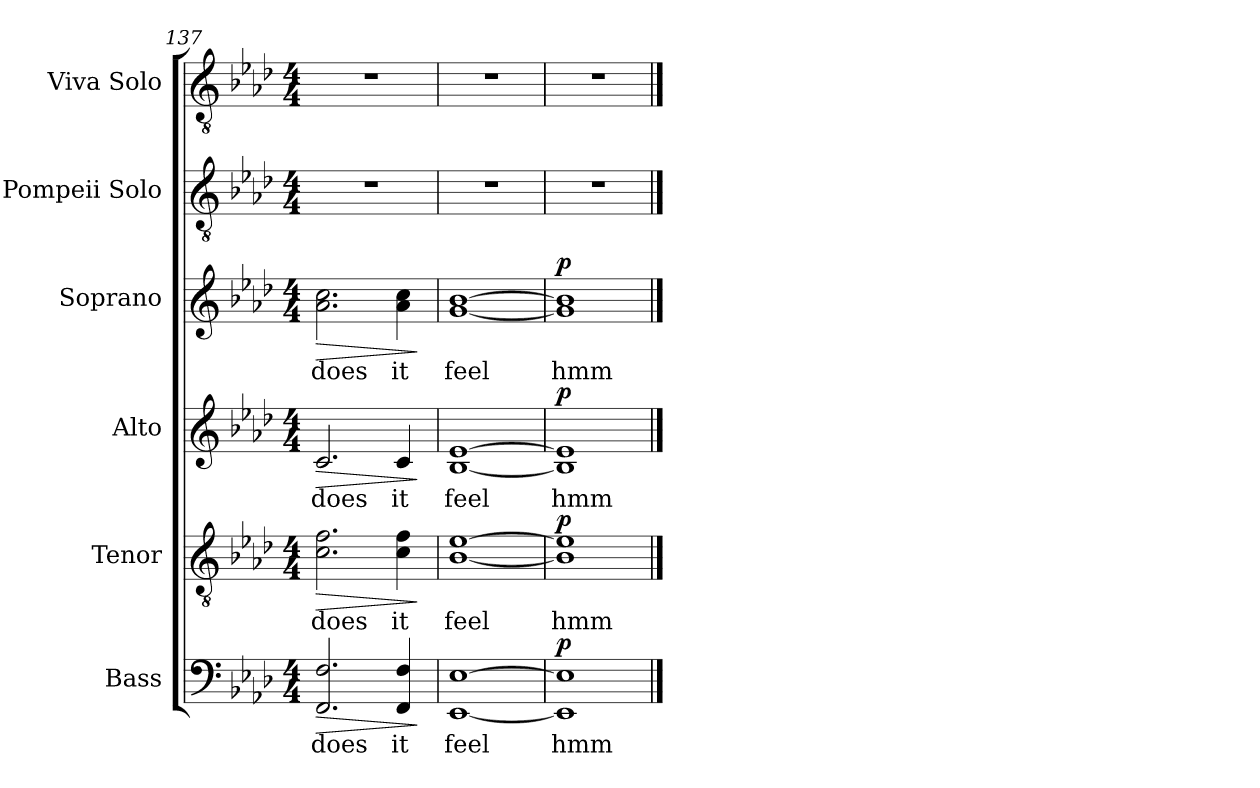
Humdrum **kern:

**kern	**text	**dynam	**kern	**text	**dynam	**kern	**text	**dynam	**kern	**text	**dynam	**kern	**kern
*part6	*part6	*part6	*part5	*part5	*part5	*part4	*part4	*part4	*part3	*part3	*part3	*part2	*part1
*staff6	*staff6	*staff6	*staff5	*staff5	*staff5	*staff4	*staff4	*staff4	*staff3	*staff3	*staff3	*staff2	*staff1
*I"Bass	*	*	*I"Tenor	*	*	*I"Alto	*	*	*I"Soprano	*	*	*I"Pompeii Solo	*I"Viva Solo
*I'B.	*	*	*I'T.	*	*	*I'A.	*	*	*I'S.	*	*	*I'P.S.	*I'V.S.
*clefF4	*	*	*clefGv2	*	*	*clefG2	*	*	*clefG2	*	*	*clefGv2	*clefGv2
*k[b-e-a-d-]	*	*	*k[b-e-a-d-]	*	*	*k[b-e-a-d-]	*	*	*k[b-e-a-d-]	*	*	*k[b-e-a-d-]	*k[b-e-a-d-]
*M4/4	*	*	*M4/4	*	*	*M4/4	*	*	*M4/4	*	*	*M4/4	*M4/4
=137	=137	=137	=137	=137	=137	=137	=137	=137	=137	=137	=137	=137	=137
!	!LO:LY:b	!LO:HP:b	!	!LO:LY:b	!LO:HP:b	!	!LO:LY:b	!LO:HP:b	!	!LO:LY:b	!LO:HP:b	!	!
2.FF/ 2.F/	does	>	2.c\ 2.f\	does	>	2.c/	does	>	2.a-\ 2.cc\	does	>	1r	1r
!	!LO:LY:b	!	!	!LO:LY:b	!	!	!LO:LY:b	!	!	!LO:LY:b	!	!	!
4FF/ 4F/	it	.	4c\ 4f\	it	.	4c/	it	.	4a-\ 4cc\	it	.	.	.
.	.	]	.	.	]	.	.	]	.	.	]	.	.
=138	=138	=138	=138	=138	=138	=138	=138	=138	=138	=138	=138	=138	=138
!	!LO:LY:b	!	!	!LO:LY:b	!	!	!LO:LY:b	!	!	!LO:LY:b	!	!	!
[1EE- [1E-	feel	.	[1B- [1e-	feel	.	[1B- [1e-	feel	.	[1g [1b-	feel	.	1r	1r
=139	=139	=139	=139	=139	=139	=139	=139	=139	=139	=139	=139	=139	=139
!	!LO:LY:b	!LO:DY:b	!	!LO:LY:b	!LO:DY:b	!	!LO:LY:b	!LO:DY:b	!	!LO:LY:b	!LO:DY:b	!	!
1EE-] 1E-]	hmm	p	1B-] 1e-]	hmm	p	1B-] 1e-]	hmm	p	1g] 1b-]	hmm	p	1r	1r
==	==	==	==	==	==	==	==	==	==	==	==	==	==
*-	*-	*-	*-	*-	*-	*-	*-	*-	*-	*-	*-	*-	*-
